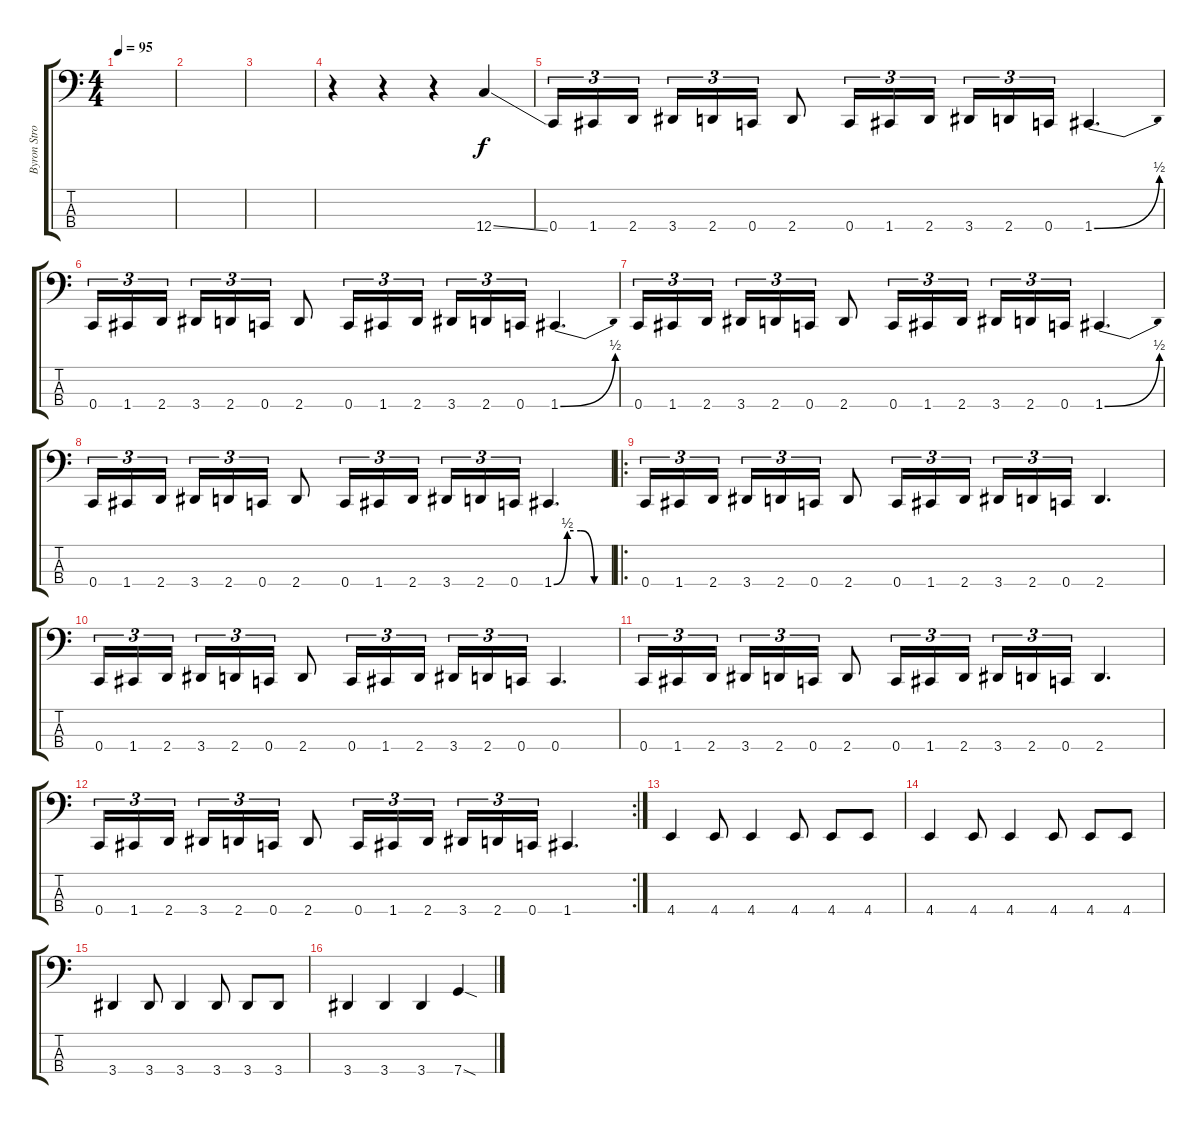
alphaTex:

\track ("Byron Stroud" "Byron Stro") {instrument electricbassfinger}
\staff {score tabs}
\tuning (E2 C2 G1 C1) {hide}
\ts (4 4)
\tempo 95
\clef f4
\ks c
|
|
|
r.4 r.4 r.4 12.4{ss}.4 |
0.4.16{tu (3 2)} 1.4.16{tu (3 2)} 2.4.16{tu (3 2) beam splitsecondary} 3.4.16{tu (3 2)} 2.4.16{tu (3 2)} 0.4.16{tu (3 2)} 2.4.8 0.4.16{tu (3 2)} 1.4.16{tu (3 2)} 2.4.16{tu (3 2)} 3.4.16{tu (3 2)} 2.4.16{tu (3 2)} 0.4.16{tu (3 2)} 1.4{be (bend 0 0 60 2)}.4{d} |
0.4.16{tu (3 2)} 1.4.16{tu (3 2)} 2.4.16{tu (3 2) beam splitsecondary} 3.4.16{tu (3 2)} 2.4.16{tu (3 2)} 0.4.16{tu (3 2)} 2.4.8 0.4.16{tu (3 2)} 1.4.16{tu (3 2)} 2.4.16{tu (3 2)} 3.4.16{tu (3 2)} 2.4.16{tu (3 2)} 0.4.16{tu (3 2)} 1.4{be (bend 0 0 60 2)}.4{d} |
0.4.16{tu (3 2)} 1.4.16{tu (3 2)} 2.4.16{tu (3 2) beam splitsecondary} 3.4.16{tu (3 2)} 2.4.16{tu (3 2)} 0.4.16{tu (3 2)} 2.4.8 0.4.16{tu (3 2)} 1.4.16{tu (3 2)} 2.4.16{tu (3 2)} 3.4.16{tu (3 2)} 2.4.16{tu (3 2)} 0.4.16{tu (3 2)} 1.4{be (bend 0 0 60 2)}.4{d} |
0.4.16{tu (3 2)} 1.4.16{tu (3 2)} 2.4.16{tu (3 2) beam splitsecondary} 3.4.16{tu (3 2)} 2.4.16{tu (3 2)} 0.4.16{tu (3 2)} 2.4.8 0.4.16{tu (3 2)} 1.4.16{tu (3 2)} 2.4.16{tu (3 2)} 3.4.16{tu (3 2)} 2.4.16{tu (3 2)} 0.4.16{tu (3 2)} 1.4{be (custom 0 0 15 2 30 2 45 0 60 0)}.4{d} |
\ro
0.4.16{tu (3 2)} 1.4.16{tu (3 2)} 2.4.16{tu (3 2) beam splitsecondary} 3.4.16{tu (3 2)} 2.4.16{tu (3 2)} 0.4.16{tu (3 2)} 2.4.8 0.4.16{tu (3 2)} 1.4.16{tu (3 2)} 2.4.16{tu (3 2)} 3.4.16{tu (3 2)} 2.4.16{tu (3 2)} 0.4.16{tu (3 2)} 2.4.4{d} |
0.4.16{tu (3 2)} 1.4.16{tu (3 2)} 2.4.16{tu (3 2) beam splitsecondary} 3.4.16{tu (3 2)} 2.4.16{tu (3 2)} 0.4.16{tu (3 2)} 2.4.8 0.4.16{tu (3 2)} 1.4.16{tu (3 2)} 2.4.16{tu (3 2)} 3.4.16{tu (3 2)} 2.4.16{tu (3 2)} 0.4.16{tu (3 2)} 0.4.4{d} |
0.4.16{tu (3 2)} 1.4.16{tu (3 2)} 2.4.16{tu (3 2) beam splitsecondary} 3.4.16{tu (3 2)} 2.4.16{tu (3 2)} 0.4.16{tu (3 2)} 2.4.8 0.4.16{tu (3 2)} 1.4.16{tu (3 2)} 2.4.16{tu (3 2)} 3.4.16{tu (3 2)} 2.4.16{tu (3 2)} 0.4.16{tu (3 2)} 2.4.4{d} |
\rc 2
0.4.16{tu (3 2)} 1.4.16{tu (3 2)} 2.4.16{tu (3 2) beam splitsecondary} 3.4.16{tu (3 2)} 2.4.16{tu (3 2)} 0.4.16{tu (3 2)} 2.4.8 0.4.16{tu (3 2)} 1.4.16{tu (3 2)} 2.4.16{tu (3 2)} 3.4.16{tu (3 2)} 2.4.16{tu (3 2)} 0.4.16{tu (3 2)} 1.4.4{d} |
4.4.4 4.4.8 4.4.4 4.4.8 4.4.8 4.4.8 |
4.4.4 4.4.8 4.4.4 4.4.8 4.4.8 4.4.8 |
3.4.4 3.4.8 3.4.4 3.4.8 3.4.8 3.4.8 |
3.4.4 3.4.4 3.4.4 7.4{sod}.4
